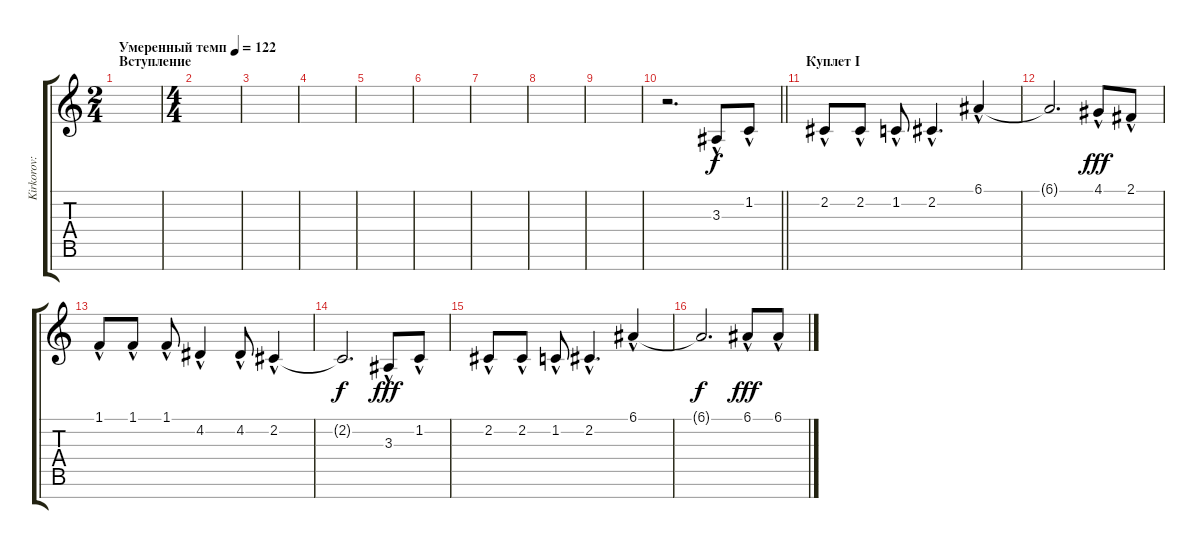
\track ("Kirkorov: vocal" "Kirkorov: ") {instrument sopranosax}
\staff {score tabs}
\tuning (E4 B3 G3 D3 A2 E2 B1) {hide}
\ts (2 4)
\section ("" "Вступление")
\tempo (122 "Умеренный темп")
\clef g2
\ks c
|
\ts (4 4)
|
|
|
|
|
|
|
|
\barLineRight lightlight
r.2{d} 3.3{hac}.8 1.2{hac}.8 |
\section ("" "Куплет I")
2.2{hac}.8 2.2{hac}.8 1.2{hac}.8 2.2{hac}.4{d} 6.1{hac}.4 |
6.1{t}.2{d dy f} 4.1{hac}.8{dy fff} 2.1{hac}.8 |
1.1{hac}.8 1.1{hac}.8 1.1{hac}.8 4.2{hac}.4 4.2{hac}.8 2.2{hac}.4 |
2.2{t}.2{d dy f} 3.3{hac}.8{dy fff} 1.2{hac}.8 |
2.2{hac}.8 2.2{hac}.8 1.2{hac}.8 2.2{hac}.4{d} 6.1{hac}.4 |
6.1{t}.2{d dy f} 6.1{hac}.8{dy fff} 6.1{hac}.8
